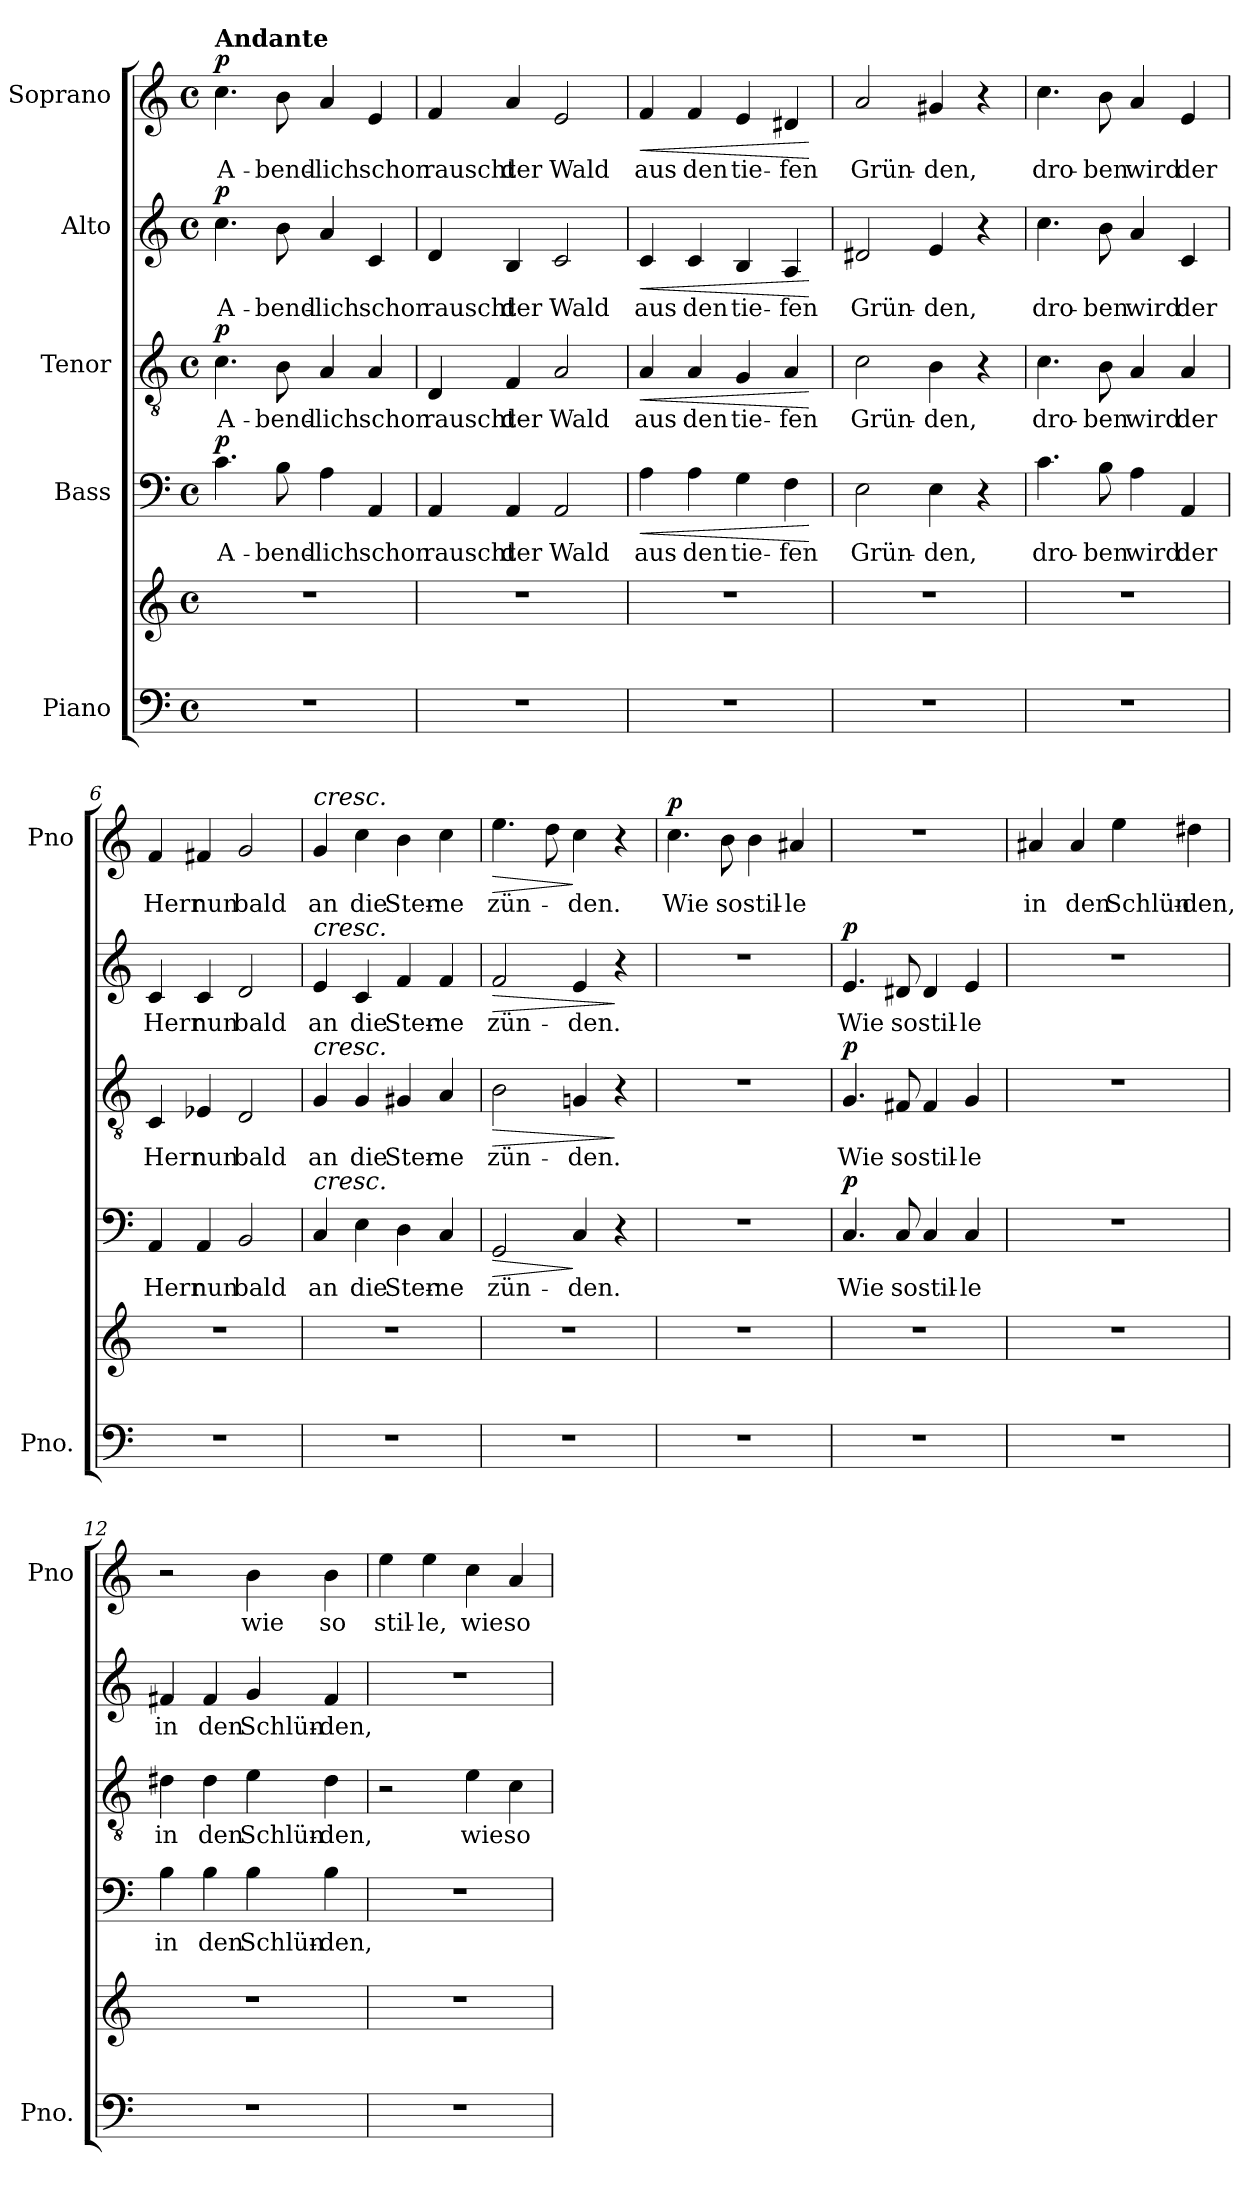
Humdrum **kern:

**kern	**kern	**kern	**text	**dynam	**kern	**text	**dynam	**kern	**text	**dynam	**kern	**text	**dynam
*part5	*part5	*part4	*part4	*part4	*part3	*part3	*part3	*part2	*part2	*part2	*part1	*part1	*part1
*staff6	*staff5	*staff4	*staff4	*staff4	*staff3	*staff3	*staff3	*staff2	*staff2	*staff2	*staff1	*staff1	*staff1
*I"Piano	*	*I"Bass	*	*	*I"Tenor	*	*	*I"Alto	*	*	*I"Soprano	*	*
*I'Pno.	*	*	*	*	*	*	*	*	*	*	*I'Pno	*	*
*clefF4	*clefG2	*clefF4	*	*	*clefGv2	*	*	*clefG2	*	*	*clefG2	*	*
*k[]	*k[]	*k[]	*	*	*k[]	*	*	*k[]	*	*	*k[]	*	*
*C:	*C:	*C:	*	*	*C:	*	*	*C:	*	*	*C:	*	*
*M4/4	*M4/4	*M4/4	*	*	*M4/4	*	*	*M4/4	*	*	*M4/4	*	*
*met(c)	*met(c)	*met(c)	*	*	*met(c)	*	*	*met(c)	*	*	*met(c)	*	*
=1	=1	=1	=1	=1	=1	=1	=1	=1	=1	=1	=1	=1	=1
!	!	!	!	!	!	!	!	!	!	!	!LO:TX:a:B:t=Andante	!	!
!	!	!	!	!LO:DY:a	!	!	!LO:DY:a	!	!	!LO:DY:a	!	!	!LO:DY:a
1r	1r	4.c\	A-	p	4.c\	A-	p	4.cc\	A-	p	4.cc\	A-	p
.	.	8B\	-bend-	.	8B\	-bend-	.	8b\	-bend-	.	8b\	-bend-	.
.	.	4A\	-lich	.	4A/	-lich	.	4a/	-lich	.	4a/	-lich	.
.	.	4AA/	schon	.	4A/	schon	.	4c/	schon	.	4e/	schon	.
=2	=2	=2	=2	=2	=2	=2	=2	=2	=2	=2	=2	=2	=2
1r	1r	4AA/	rauscht	.	4D/	rauscht	.	4d/	rauscht	.	4f/	rauscht	.
.	.	4AA/	der	.	4F/	der	.	4B/	der	.	4a/	der	.
.	.	2AA/	Wald	.	2A/	Wald	.	2c/	Wald	.	2e/	Wald	.
=3	=3	=3	=3	=3	=3	=3	=3	=3	=3	=3	=3	=3	=3
!	!	!	!	!LO:HP:b	!	!	!LO:HP:b	!	!	!LO:HP:b	!	!	!LO:HP:b
1r	1r	4A\	aus	<	4A/	aus	<	4c/	aus	<	4f/	aus	<
.	.	4A\	den	.	4A/	den	.	4c/	den	.	4f/	den	.
.	.	4G\	tie-	.	4G/	tie-	.	4B/	tie-	.	4e/	tie-	.
.	.	4F\	-fen	.	4A/	-fen	.	4A/	-fen	.	4d#X/	-fen	.
.	.	.	.	[	.	.	[	.	.	[	.	.	[
=4	=4	=4	=4	=4	=4	=4	=4	=4	=4	=4	=4	=4	=4
1r	1r	2E\	Grün-	.	2c\	Grün-	.	2d#X/	Grün-	.	2a/	Grün-	.
.	.	4E\	-den,	.	4B\	-den,	.	4e/	-den,	.	4g#X/	-den,	.
.	.	4r	.	.	4r	.	.	4r	.	.	4r	.	.
=5	=5	=5	=5	=5	=5	=5	=5	=5	=5	=5	=5	=5	=5
1r	1r	4.c\	dro-	.	4.c\	dro-	.	4.cc\	dro-	.	4.cc\	dro-	.
.	.	8B\	-ben	.	8B\	-ben	.	8b\	-ben	.	8b\	-ben	.
.	.	4A\	wird	.	4A/	wird	.	4a/	wird	.	4a/	wird	.
.	.	4AA/	der	.	4A/	der	.	4c/	der	.	4e/	der	.
!!LO:LB:g=z
=6	=6	=6	=6	=6	=6	=6	=6	=6	=6	=6	=6	=6	=6
1r	1r	4AA/	Herr	.	4C/	Herr	.	4c/	Herr	.	4f/	Herr	.
.	.	4AA/	nun	.	4E-X/	nun	.	4c/	nun	.	4f#X/	nun	.
.	.	2BB/	bald	.	2D/	bald	.	2d/	bald	.	2g/	bald	.
=7	=7	=7	=7	=7	=7	=7	=7	=7	=7	=7	=7	=7	=7
!	!	!	!	!	!	!	!	!	!	!	!LO:TX:a:i:t=cresc.	!	!
!	!	!	!	!	!	!	!	!LO:TX:a:i:t=cresc.	!	!	!	!	!
!	!	!	!	!	!LO:TX:a:i:t=cresc.	!	!	!	!	!	!	!	!
!	!	!LO:TX:a:i:t=cresc.	!	!	!	!	!	!	!	!	!	!	!
1r	1r	4C/	an	.	4G/	an	.	4e/	an	.	4g/	an	.
.	.	4E\	die	.	4G/	die	.	4c/	die	.	4cc\	die	.
.	.	4D\	Ster-	.	4G#X/	Ster-	.	4f/	Ster-	.	4b\	Ster-	.
.	.	4C/	-ne	.	4A/	-ne	.	4f/	-ne	.	4cc\	-ne	.
=8	=8	=8	=8	=8	=8	=8	=8	=8	=8	=8	=8	=8	=8
!	!	!	!	!LO:HP:b	!	!	!LO:HP:b	!	!	!LO:HP:b	!	!	!LO:HP:b
1r	1r	2GG/	zün-	>	2B\	zün-	>	2f/	zün-	>	4.ee\	zün-	>
.	.	.	.	.	.	.	.	.	.	.	8dd\	.	.
.	.	4C/	-den.	]	4Gn/	-den.	.	4e/	-den.	.	4cc\	-den.	]
.	.	4r	.	.	4r	.	]	4r	.	]	4r	.	.
=9	=9	=9	=9	=9	=9	=9	=9	=9	=9	=9	=9	=9	=9
!	!	!	!	!	!	!	!	!	!	!	!	!	!LO:DY:a
1r	1r	1r	.	.	1r	.	.	1r	.	.	4.cc\	Wie	p
.	.	.	.	.	.	.	.	.	.	.	8b\	so	.
.	.	.	.	.	.	.	.	.	.	.	4b\	stil-	.
.	.	.	.	.	.	.	.	.	.	.	4a#X/	-le	.
=10	=10	=10	=10	=10	=10	=10	=10	=10	=10	=10	=10	=10	=10
!	!	!	!	!LO:DY:a	!	!	!LO:DY:a	!	!	!LO:DY:a	!	!	!
1r	1r	4.C/	Wie	p	4.G/	Wie	p	4.e/	Wie	p	1r	.	.
.	.	8C/	so	.	8F#X/	so	.	8d#X/	so	.	.	.	.
.	.	4C/	stil-	.	4F#/	stil-	.	4d#/	stil-	.	.	.	.
.	.	4C/	-le	.	4G/	-le	.	4e/	-le	.	.	.	.
=11	=11	=11	=11	=11	=11	=11	=11	=11	=11	=11	=11	=11	=11
1r	1r	1r	.	.	1r	.	.	1r	.	.	4a#X/	in	.
.	.	.	.	.	.	.	.	.	.	.	4a#/	den	.
.	.	.	.	.	.	.	.	.	.	.	4ee\	Schlün-	.
.	.	.	.	.	.	.	.	.	.	.	4dd#X\	-den,	.
!!LO:LB:g=z
=12	=12	=12	=12	=12	=12	=12	=12	=12	=12	=12	=12	=12	=12
1r	1r	4B\	in	.	4d#X\	in	.	4f#X/	in	.	2r	.	.
.	.	4B\	den	.	4d#\	den	.	4f#/	den	.	.	.	.
.	.	4B\	Schlün-	.	4e\	Schlün-	.	4g/	Schlün-	.	4b\	wie	.
.	.	4B\	-den,	.	4d#\	-den,	.	4f#/	-den,	.	4b\	so	.
=13	=13	=13	=13	=13	=13	=13	=13	=13	=13	=13	=13	=13	=13
1r	1r	1r	.	.	2r	.	.	1r	.	.	4ee\	stil-	.
.	.	.	.	.	.	.	.	.	.	.	4ee\	-le,	.
.	.	.	.	.	4e\	wie	.	.	.	.	4cc\	wie	.
.	.	.	.	.	4c\	so	.	.	.	.	4a/	so	.
=	=	=	=	=	=	=	=	=	=	=	=	=	=
*-	*-	*-	*-	*-	*-	*-	*-	*-	*-	*-	*-	*-	*-
